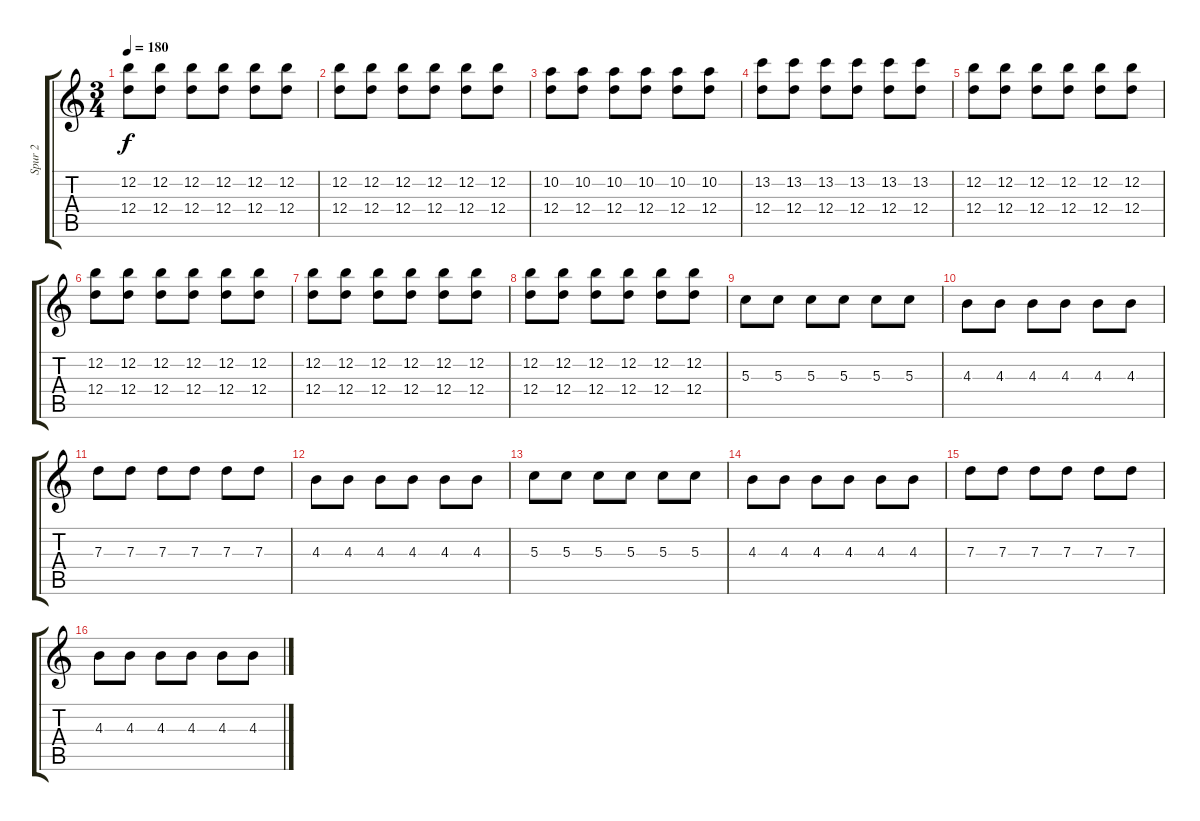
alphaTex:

\track ("Spur 2" "Spur 2") {instrument overdrivenguitar}
\staff {score tabs}
\tuning (E4 B3 G3 D3 A2 E2) {hide}
\ts (3 4)
\tempo 180
\clef g2
\ks c
(12.2 12.4).8{dy f} (12.2 12.4).8 (12.2 12.4).8 (12.2 12.4).8 (12.2 12.4).8 (12.2 12.4).8 |
(12.2 12.4).8 (12.2 12.4).8 (12.2 12.4).8 (12.2 12.4).8 (12.2 12.4).8 (12.2 12.4).8 |
(10.2 12.4).8 (10.2 12.4).8 (10.2 12.4).8 (10.2 12.4).8 (10.2 12.4).8 (10.2 12.4).8 |
(13.2 12.4).8 (13.2 12.4).8 (13.2 12.4).8 (13.2 12.4).8 (13.2 12.4).8 (13.2 12.4).8 |
(12.2 12.4).8 (12.2 12.4).8 (12.2 12.4).8 (12.2 12.4).8 (12.2 12.4).8 (12.2 12.4).8 |
(12.2 12.4).8 (12.2 12.4).8 (12.2 12.4).8 (12.2 12.4).8 (12.2 12.4).8 (12.2 12.4).8 |
(12.2 12.4).8 (12.2 12.4).8 (12.2 12.4).8 (12.2 12.4).8 (12.2 12.4).8 (12.2 12.4).8 |
(12.2 12.4).8 (12.2 12.4).8 (12.2 12.4).8 (12.2 12.4).8 (12.2 12.4).8 (12.2 12.4).8 |
5.3.8 5.3.8 5.3.8 5.3.8 5.3.8 5.3.8 |
4.3.8 4.3.8 4.3.8 4.3.8 4.3.8 4.3.8 |
7.3.8 7.3.8 7.3.8 7.3.8 7.3.8 7.3.8 |
4.3.8 4.3.8 4.3.8 4.3.8 4.3.8 4.3.8 |
5.3.8 5.3.8 5.3.8 5.3.8 5.3.8 5.3.8 |
4.3.8 4.3.8 4.3.8 4.3.8 4.3.8 4.3.8 |
7.3.8 7.3.8 7.3.8 7.3.8 7.3.8 7.3.8 |
4.3.8 4.3.8 4.3.8 4.3.8 4.3.8 4.3.8
